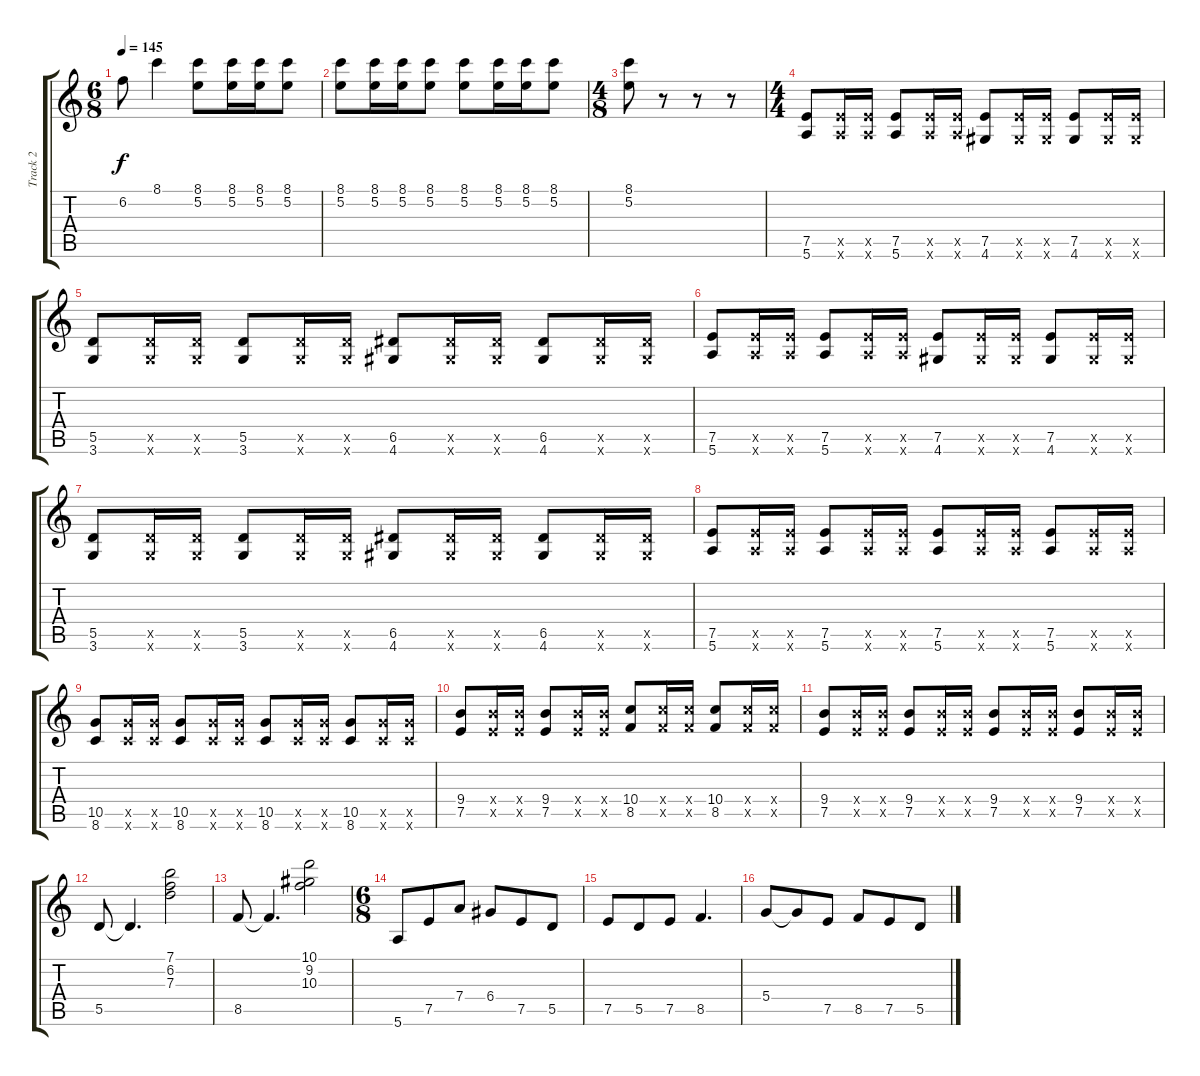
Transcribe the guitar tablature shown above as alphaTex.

\track ("Track 2" "Track 2") {instrument acousticguitarsteel}
\staff {score tabs}
\tuning (E4 B3 G3 D3 A2 E2) {hide}
\ts (6 8)
\tempo 145
\clef g2
\ks c
6.2.8{dy f} 8.1.4 (8.1 5.2).8 (8.1 5.2).16 (8.1 5.2).16 (8.1 5.2).8 |
(8.1 5.2).8 (8.1 5.2).16 (8.1 5.2).16 (8.1 5.2).8 (8.1 5.2).8 (8.1 5.2).16 (8.1 5.2).16 (8.1 5.2).8 |
\ts (4 8)
(8.1 5.2).8 r.8 r.8 r.8 |
\ts (4 4)
(7.5 5.6).8 (7.5{x} 5.6{x}).16 (7.5{x} 5.6{x}).16 (7.5 5.6).8 (7.5{x} 5.6{x}).16 (7.5{x} 5.6{x}).16 (7.5 4.6).8 (7.5{x} 4.6{x}).16 (7.5{x} 4.6{x}).16 (7.5 4.6).8 (7.5{x} 4.6{x}).16 (7.5{x} 4.6{x}).16 |
(5.5 3.6).8 (5.5{x} 3.6{x}).16 (5.5{x} 3.6{x}).16 (5.5 3.6).8 (5.5{x} 3.6{x}).16 (5.5{x} 3.6{x}).16 (6.5 4.6).8 (6.5{x} 4.6{x}).16 (6.5{x} 4.6{x}).16 (6.5 4.6).8 (6.5{x} 4.6{x}).16 (6.5{x} 4.6{x}).16 |
(7.5 5.6).8 (7.5{x} 5.6{x}).16 (7.5{x} 5.6{x}).16 (7.5 5.6).8 (7.5{x} 5.6{x}).16 (7.5{x} 5.6{x}).16 (7.5 4.6).8 (7.5{x} 4.6{x}).16 (7.5{x} 4.6{x}).16 (7.5 4.6).8 (7.5{x} 4.6{x}).16 (7.5{x} 4.6{x}).16 |
(5.5 3.6).8 (5.5{x} 3.6{x}).16 (5.5{x} 3.6{x}).16 (5.5 3.6).8 (5.5{x} 3.6{x}).16 (5.5{x} 3.6{x}).16 (6.5 4.6).8 (6.5{x} 4.6{x}).16 (6.5{x} 4.6{x}).16 (6.5 4.6).8 (6.5{x} 4.6{x}).16 (6.5{x} 4.6{x}).16 |
(7.5 5.6).8 (7.5{x} 5.6{x}).16 (7.5{x} 5.6{x}).16 (7.5 5.6).8 (7.5{x} 5.6{x}).16 (7.5{x} 5.6{x}).16 (7.5 5.6).8 (7.5{x} 5.6{x}).16 (7.5{x} 5.6{x}).16 (7.5 5.6).8 (7.5{x} 5.6{x}).16 (7.5{x} 5.6{x}).16 |
(10.5 8.6).8 (10.5{x} 8.6{x}).16 (10.5{x} 8.6{x}).16 (10.5 8.6).8 (10.5{x} 8.6{x}).16 (10.5{x} 8.6{x}).16 (10.5 8.6).8 (10.5{x} 8.6{x}).16 (10.5{x} 8.6{x}).16 (10.5 8.6).8 (10.5{x} 8.6{x}).16 (10.5{x} 8.6{x}).16 |
(9.4 7.5).8 (9.4{x} 7.5{x}).16 (9.4{x} 7.5{x}).16 (9.4 7.5).8 (9.4{x} 7.5{x}).16 (9.4{x} 7.5{x}).16 (10.4 8.5).8 (10.4{x} 8.5{x}).16 (10.4{x} 8.5{x}).16 (10.4 8.5).8 (10.4{x} 8.5{x}).16 (10.4{x} 8.5{x}).16 |
(9.4 7.5).8 (9.4{x} 7.5{x}).16 (9.4{x} 7.5{x}).16 (9.4 7.5).8 (9.4{x} 7.5{x}).16 (9.4{x} 7.5{x}).16 (9.4 7.5).8 (9.4{x} 7.5{x}).16 (9.4{x} 7.5{x}).16 (9.4 7.5).8 (9.4{x} 7.5{x}).16 (9.4{x} 7.5{x}).16 |
5.5.8 5.5{t}.4{d} (7.1 6.2 7.3).2 |
8.5.8 8.5{t}.4{d} (10.1 9.2 10.3).2 |
\ts (6 8)
5.6.8 7.5.8 7.4.8 6.4.8 7.5.8 5.5.8 |
7.5.8 5.5.8 7.5.8 8.5.4{d} |
5.4.8 5.4{t}.8 7.5.8 8.5.8 7.5.8 5.5.8
